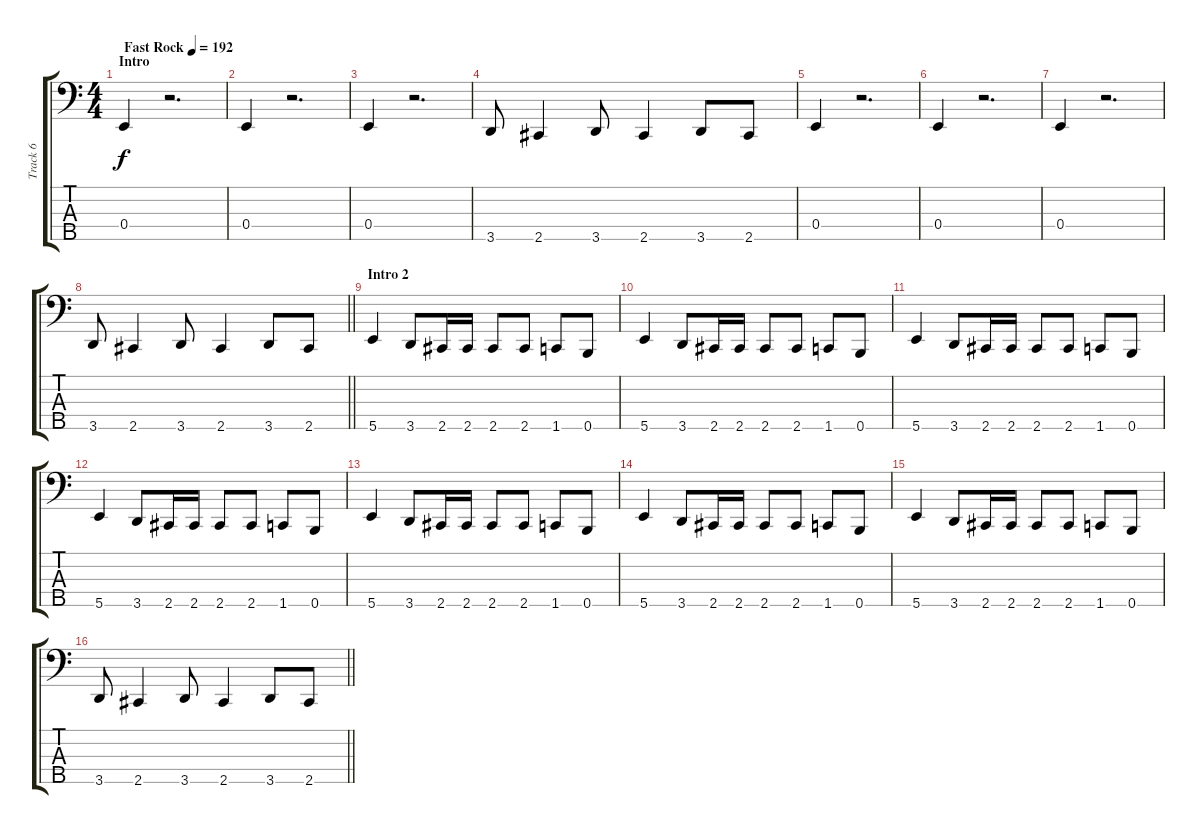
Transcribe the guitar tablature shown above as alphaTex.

\track ("Track 6" "Track 6") {instrument electricbassfinger}
\staff {score tabs}
\tuning (G2 D2 A1 E1 B0) {hide}
\ts (4 4)
\section ("" "Intro")
\tempo (192 "Fast Rock")
\clef f4
\ks c
0.4.4{dy f instrument electricbassfinger} r.2{d} |
0.4.4 r.2{d} |
0.4.4 r.2{d} |
3.5.8 2.5.4 3.5.8 2.5.4 3.5.8 2.5.8 |
0.4.4 r.2{d} |
0.4.4 r.2{d} |
0.4.4 r.2{d} |
\barLineRight lightlight
3.5.8 2.5.4 3.5.8 2.5.4 3.5.8 2.5.8 |
\section ("" "Intro 2")
5.5.4 3.5.8 2.5.16 2.5.16 2.5.8 2.5.8 1.5.8 0.5.8 |
5.5.4 3.5.8 2.5.16 2.5.16 2.5.8 2.5.8 1.5.8 0.5.8 |
5.5.4 3.5.8 2.5.16 2.5.16 2.5.8 2.5.8 1.5.8 0.5.8 |
5.5.4 3.5.8 2.5.16 2.5.16 2.5.8 2.5.8 1.5.8 0.5.8 |
5.5.4 3.5.8 2.5.16 2.5.16 2.5.8 2.5.8 1.5.8 0.5.8 |
5.5.4 3.5.8 2.5.16 2.5.16 2.5.8 2.5.8 1.5.8 0.5.8 |
5.5.4 3.5.8 2.5.16 2.5.16 2.5.8 2.5.8 1.5.8 0.5.8 |
\barLineRight lightlight
3.5.8 2.5.4 3.5.8 2.5.4 3.5.8 2.5.8
